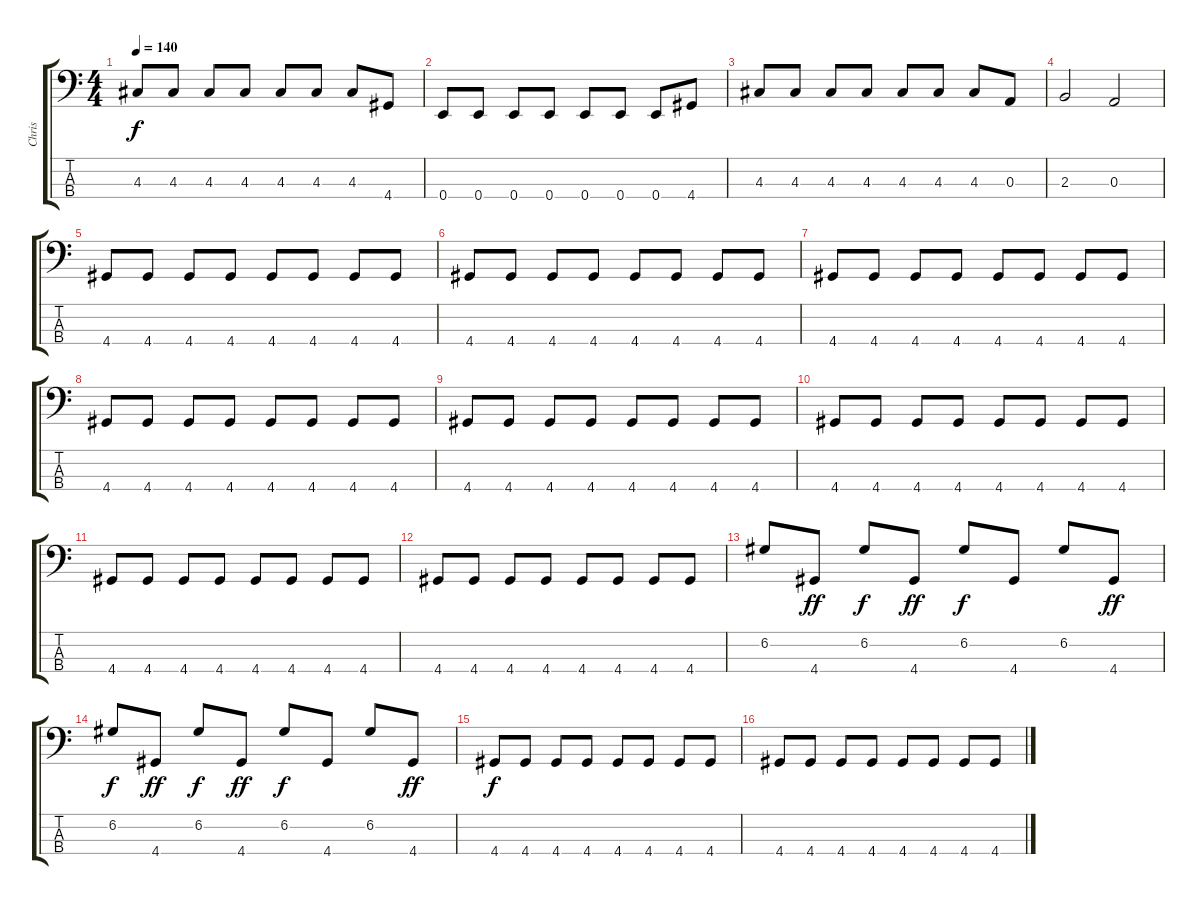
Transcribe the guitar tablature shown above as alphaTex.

\track ("Chris" "Chris") {instrument electricbasspick}
\staff {score tabs}
\tuning (G2 D2 A1 E1) {hide}
\ts (4 4)
\tempo 140
\clef f4
\ks c
4.3.8{dy f} 4.3.8 4.3.8 4.3.8 4.3.8 4.3.8 4.3.8 4.4.8 |
0.4.8 0.4.8 0.4.8 0.4.8 0.4.8 0.4.8 0.4.8 4.4.8 |
4.3.8 4.3.8 4.3.8 4.3.8 4.3.8 4.3.8 4.3.8 0.3.8 |
2.3.2 0.3.2 |
4.4.8 4.4.8 4.4.8 4.4.8 4.4.8 4.4.8 4.4.8 4.4.8 |
4.4.8 4.4.8 4.4.8 4.4.8 4.4.8 4.4.8 4.4.8 4.4.8 |
4.4.8 4.4.8 4.4.8 4.4.8 4.4.8 4.4.8 4.4.8 4.4.8 |
4.4.8 4.4.8 4.4.8 4.4.8 4.4.8 4.4.8 4.4.8 4.4.8 |
4.4.8 4.4.8 4.4.8 4.4.8 4.4.8 4.4.8 4.4.8 4.4.8 |
4.4.8 4.4.8 4.4.8 4.4.8 4.4.8 4.4.8 4.4.8 4.4.8 |
4.4.8 4.4.8 4.4.8 4.4.8 4.4.8 4.4.8 4.4.8 4.4.8 |
4.4.8 4.4.8 4.4.8 4.4.8 4.4.8 4.4.8 4.4.8 4.4.8 |
6.2.8 4.4.8{dy ff} 6.2.8{dy f} 4.4.8{dy ff} 6.2.8{dy f} 4.4.8 6.2.8 4.4.8{dy ff} |
6.2.8{dy f} 4.4.8{dy ff} 6.2.8{dy f} 4.4.8{dy ff} 6.2.8{dy f} 4.4.8 6.2.8 4.4.8{dy ff} |
4.4.8{dy f} 4.4.8 4.4.8 4.4.8 4.4.8 4.4.8 4.4.8 4.4.8 |
4.4.8 4.4.8 4.4.8 4.4.8 4.4.8 4.4.8 4.4.8 4.4.8
